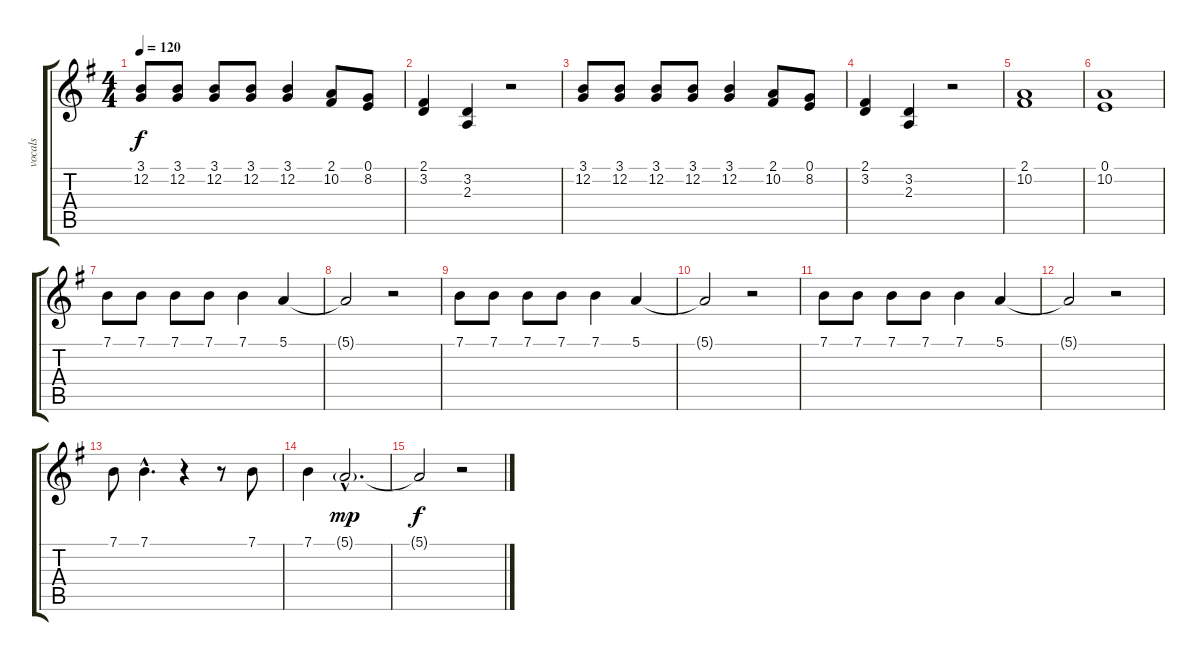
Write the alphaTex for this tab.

\track ("vocals" "vocals") {instrument sitar}
\staff {score tabs}
\tuning (E4 B3 G3 D3 A2 E2) {hide}
\ts (4 4)
\tempo 120
\clef g2
\ks g
(3.1 12.2).8{dy f} (3.1 12.2).8 (3.1 12.2).8 (3.1 12.2).8 (3.1 12.2).4 (2.1 10.2).8 (0.1 8.2).8 |
(2.1 3.2).4 (3.2 2.3).4 r.2 |
(3.1 12.2).8 (3.1 12.2).8 (3.1 12.2).8 (3.1 12.2).8 (3.1 12.2).4 (2.1 10.2).8 (0.1 8.2).8 |
(2.1 3.2).4 (3.2 2.3).4 r.2 |
(2.1 10.2).1 |
(0.1 10.2).1 |
7.1.8 7.1.8 7.1.8 7.1.8 7.1.4 5.1.4 |
5.1{t}.2 r.2 |
7.1.8 7.1.8 7.1.8 7.1.8 7.1.4 5.1.4 |
5.1{t}.2 r.2 |
7.1.8 7.1.8 7.1.8 7.1.8 7.1.4 5.1.4 |
5.1{t}.2 r.2 |
7.1.8 7.1{hac}.4{d} r.4 r.8 7.1.8 |
7.1.4 5.1{g hac}.2{d dy mp} |
5.1{t}.2{dy f} r.2
